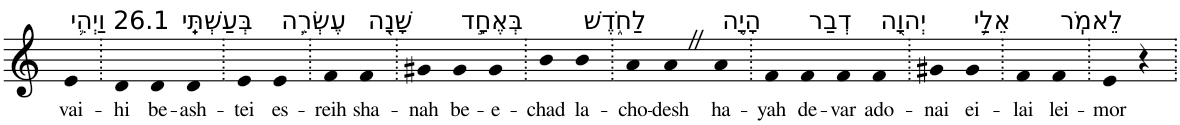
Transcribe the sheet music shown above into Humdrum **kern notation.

**kern	**text
*part1	*part1
*staff1	*staff1
*I"Piano	*
*I'Pno	*
*clefG2	*
*k[]	*
=1	=1
!LO:TX:a:t=26.1 וַיְהִ֛י	!
!	!LO:LY:b
4e	vai-
=2.	=2.
!	!LO:LY:b
4d	-hi
!LO:TX:a:t=בְּעַשְׁתֵּֽי	!
!	!LO:LY:b
4d	be-
!	!LO:LY:b
4d	-ash-
=3.	=3.
!	!LO:LY:b
4e	-tei
!LO:TX:a:t=עֶשְׂרֵ֥ה	!
!	!LO:LY:b
4e	es-
=4.	=4.
!	!LO:LY:b
4f	-reih
!LO:TX:a:t=שָׁנָ֖ה	!
!	!LO:LY:b
4f	sha-
=5.	=5.
!	!LO:LY:b
4g#X	-nah
!LO:TX:a:t=בְּאֶחָ֣ד	!
!	!LO:LY:b
4g#	be-
!	!LO:LY:b
4g#	-e-
=6.	=6.
!	!LO:LY:b
4b	-chad
!LO:TX:a:t=לַחֹ֑דֶשׁ	!
!	!LO:LY:b
4b	la-
=7.	=7.
!	!LO:LY:b
4a	-cho-
!	!LO:LY:b
4aZ	-desh
!LO:TX:a:t=הָיָ֥ה	!
!	!LO:LY:b
4a	ha-
=8.	=8.
!	!LO:LY:b
4f	-yah
!LO:TX:a:t=דְבַר	!
!	!LO:LY:b
4f	de-
!	!LO:LY:b
4f	-var
!LO:TX:a:t=יְהוָ֖ה	!
!	!LO:LY:b
4f	ado-
=9.	=9.
!	!LO:LY:b
4g#X	-nai
!LO:TX:a:t=אֵלַ֥י	!
!	!LO:LY:b
4g#	ei-
=10.	=10.
!	!LO:LY:b
4f	-lai
!LO:TX:a:t=לֵאמֹֽר	!
!	!LO:LY:b
4f	lei-
=11.	=11.
!	!LO:LY:b
4e	-mor
4r	.
=.	=.
*-	*-
